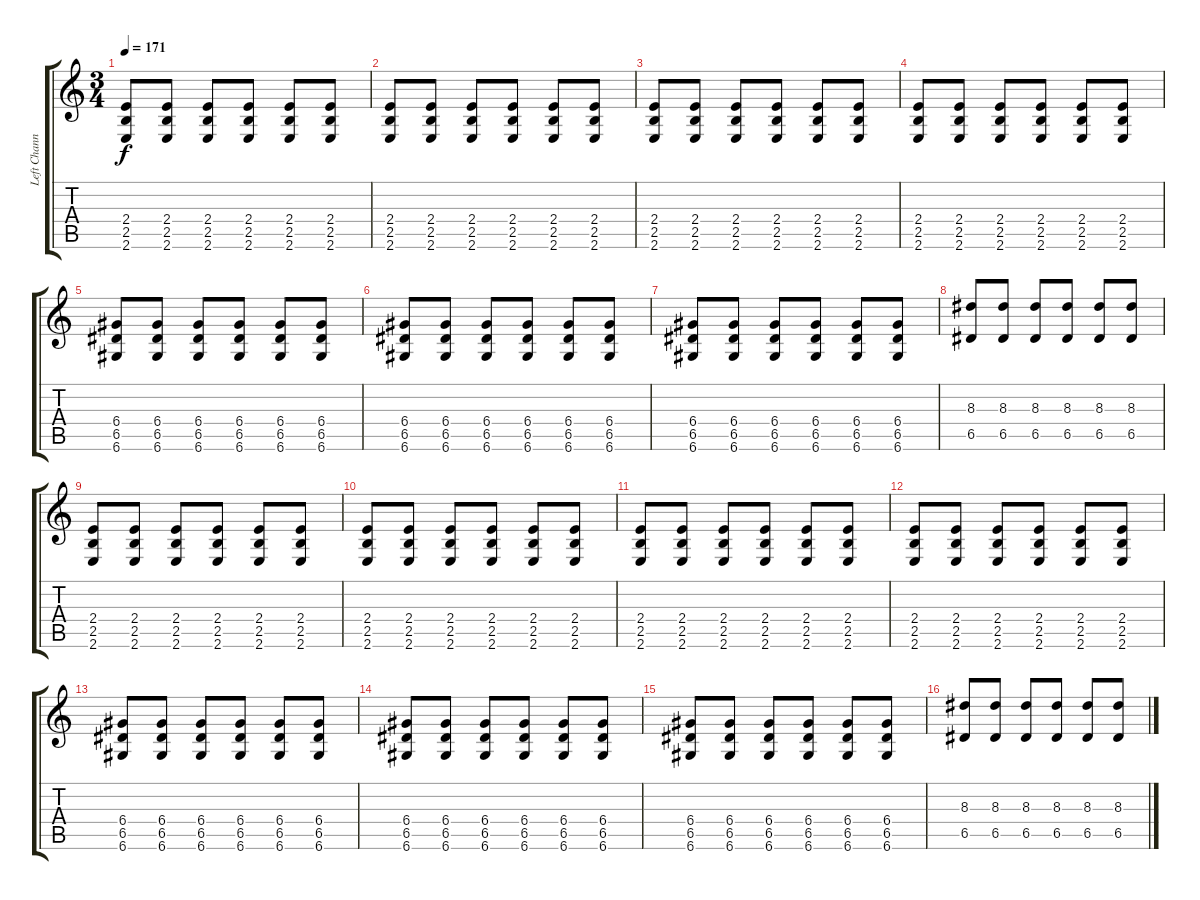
\track ("Left Channel" "Left Chann") {instrument distortionguitar}
\staff {score tabs}
\tuning (E4 B3 G3 D3 A2 D2) {hide}
\ts (3 4)
\tempo 171
\clef g2
\ks c
(2.4 2.5 2.6).8{dy f} (2.4 2.5 2.6).8 (2.4 2.5 2.6).8 (2.4 2.5 2.6).8 (2.4 2.5 2.6).8 (2.4 2.5 2.6).8 |
(2.4 2.5 2.6).8 (2.4 2.5 2.6).8 (2.4 2.5 2.6).8 (2.4 2.5 2.6).8 (2.4 2.5 2.6).8 (2.4 2.5 2.6).8 |
(2.4 2.5 2.6).8 (2.4 2.5 2.6).8 (2.4 2.5 2.6).8 (2.4 2.5 2.6).8 (2.4 2.5 2.6).8 (2.4 2.5 2.6).8 |
(2.4 2.5 2.6).8 (2.4 2.5 2.6).8 (2.4 2.5 2.6).8 (2.4 2.5 2.6).8 (2.4 2.5 2.6).8 (2.4 2.5 2.6).8 |
(6.4 6.5 6.6).8 (6.4 6.5 6.6).8 (6.4 6.5 6.6).8 (6.4 6.5 6.6).8 (6.4 6.5 6.6).8 (6.4 6.5 6.6).8 |
(6.4 6.5 6.6).8 (6.4 6.5 6.6).8 (6.4 6.5 6.6).8 (6.4 6.5 6.6).8 (6.4 6.5 6.6).8 (6.4 6.5 6.6).8 |
(6.4 6.5 6.6).8 (6.4 6.5 6.6).8 (6.4 6.5 6.6).8 (6.4 6.5 6.6).8 (6.4 6.5 6.6).8 (6.4 6.5 6.6).8 |
(8.3 6.5).8 (8.3 6.5).8 (8.3 6.5).8 (8.3 6.5).8 (8.3 6.5).8 (8.3 6.5).8 |
(2.4 2.5 2.6).8 (2.4 2.5 2.6).8 (2.4 2.5 2.6).8 (2.4 2.5 2.6).8 (2.4 2.5 2.6).8 (2.4 2.5 2.6).8 |
(2.4 2.5 2.6).8 (2.4 2.5 2.6).8 (2.4 2.5 2.6).8 (2.4 2.5 2.6).8 (2.4 2.5 2.6).8 (2.4 2.5 2.6).8 |
(2.4 2.5 2.6).8 (2.4 2.5 2.6).8 (2.4 2.5 2.6).8 (2.4 2.5 2.6).8 (2.4 2.5 2.6).8 (2.4 2.5 2.6).8 |
(2.4 2.5 2.6).8 (2.4 2.5 2.6).8 (2.4 2.5 2.6).8 (2.4 2.5 2.6).8 (2.4 2.5 2.6).8 (2.4 2.5 2.6).8 |
(6.4 6.5 6.6).8 (6.4 6.5 6.6).8 (6.4 6.5 6.6).8 (6.4 6.5 6.6).8 (6.4 6.5 6.6).8 (6.4 6.5 6.6).8 |
(6.4 6.5 6.6).8 (6.4 6.5 6.6).8 (6.4 6.5 6.6).8 (6.4 6.5 6.6).8 (6.4 6.5 6.6).8 (6.4 6.5 6.6).8 |
(6.4 6.5 6.6).8 (6.4 6.5 6.6).8 (6.4 6.5 6.6).8 (6.4 6.5 6.6).8 (6.4 6.5 6.6).8 (6.4 6.5 6.6).8 |
(8.3 6.5).8 (8.3 6.5).8 (8.3 6.5).8 (8.3 6.5).8 (8.3 6.5).8 (8.3 6.5).8
